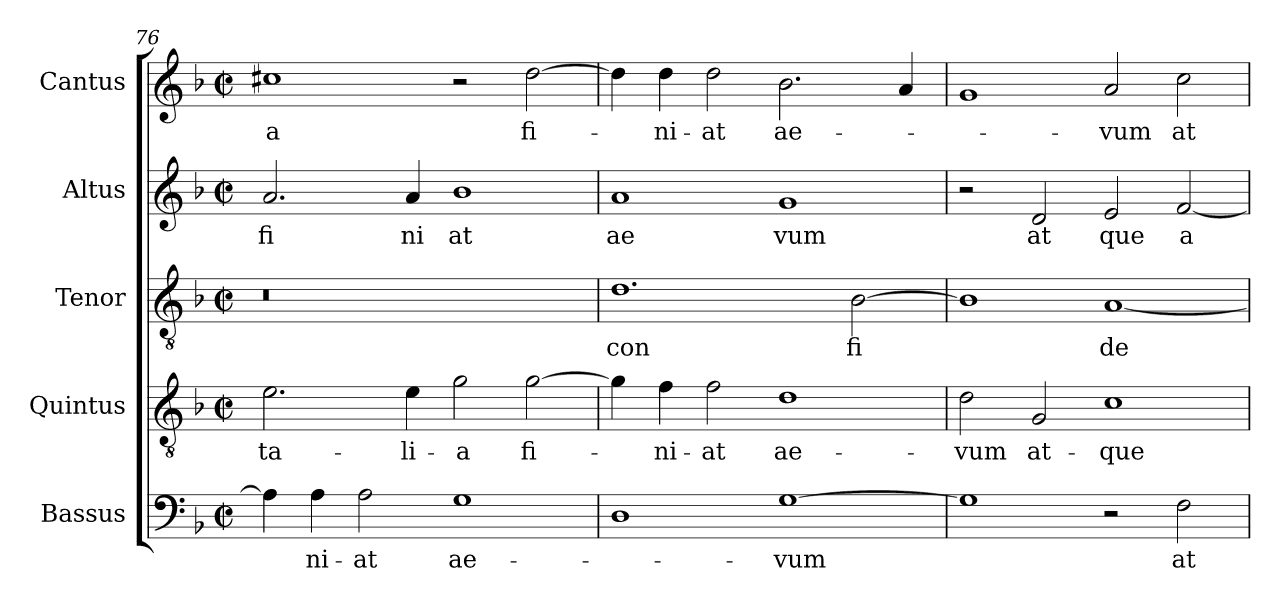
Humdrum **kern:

**kern	**text	**kern	**text	**kern	**text	**kern	**text	**kern	**text
*part5	*part5	*part4	*part4	*part3	*part3	*part2	*part2	*part1	*part1
*staff5	*staff5	*staff4	*staff4	*staff3	*staff3	*staff2	*staff2	*staff1	*staff1
*I"Bassus	*	*I"Quintus	*	*I"Tenor	*	*I"Altus	*	*I"Cantus	*
*clefF4	*	*clefGv2	*	*clefGv2	*	*clefG2	*	*clefG2	*
*k[b-]	*	*k[b-]	*	*k[b-]	*	*k[b-]	*	*k[b-]	*
*F:	*	*F:	*	*F:	*	*F:	*	*F:	*
*M2/2	*	*M2/2	*	*M2/2	*	*M2/2	*	*M2/2	*
*met(c|)	*	*met(c|)	*	*met(c|)	*	*met(c|)	*	*met(c|)	*
=76	=76	=76	=76	=76	=76	=76	=76	=76	=76
!	!	!	!LO:LY:b:cj	!	!	!	!LO:LY:b:cj	!	!LO:LY:b:cj
4A\]	.	2.e\	-ta-	0r	.	2.a/	fi	1cc#X	-a
!	!LO:LY:b:cj	!	!	!	!	!	!	!	!
4A\	-ni-	.	.	.	.	.	.	.	.
!	!LO:LY:b:cj	!	!	!	!	!	!	!	!
2A\	-at	.	.	.	.	.	.	.	.
!	!	!	!LO:LY:b:cj	!	!	!	!LO:LY:b:cj	!	!
.	.	4e\	-li-	.	.	4a/	ni	.	.
!	!LO:LY:b:cj	!	!LO:LY:b:cj	!	!	!	!LO:LY:b:cj	!	!
1G	ae-	2g\	-a	.	.	1b-	at	2r	.
!	!	!	!LO:LY:b:cj	!	!	!	!	!	!LO:LY:b:cj
.	.	[>2g\	fi-	.	.	.	.	[>2dd\	fi-
=77	=77	=77	=77	=77	=77	=77	=77	=77	=77
!	!	!	!	!	!LO:LY:b:cj	!	!LO:LY:b:cj	!	!
1D	.	4g\]	.	1.d	con	1a	ae	4dd\]	.
!	!	!	!LO:LY:b:cj	!	!	!	!	!	!LO:LY:b:cj
.	.	4f\	-ni-	.	.	.	.	4dd\	-ni-
!	!	!	!LO:LY:b:cj	!	!	!	!	!	!LO:LY:b:cj
.	.	2f\	-at	.	.	.	.	2dd\	-at
!	!LO:LY:b	!	!LO:LY:b:cj	!	!	!	!LO:LY:b:cj	!	!LO:LY:b:cj
[>1G	-vum	1d	ae-	.	.	1g	vum	2.b-\	ae-
!	!	!	!	!	!LO:LY:b:cj	!	!	!	!
.	.	.	.	[>2B-\	fi	.	.	.	.
.	.	.	.	.	.	.	.	4a/	.
=78	=78	=78	=78	=78	=78	=78	=78	=78	=78
!	!	!	!LO:LY:b:cj	!	!	!	!	!	!
1G]	.	2d\	-vum	1B-]	.	2r	.	1g	.
!	!	!	!LO:LY:b:cj	!	!	!	!LO:LY:b:cj	!	!
.	.	2G/	at-	.	.	2d/	at	.	.
!	!	!	!LO:LY:b:cj	!	!LO:LY:b:cj	!	!LO:LY:b:cj	!	!LO:LY:b:cj
2r	.	1c	-que	[<1A	de	2e/	que	2a/	-vum
!	!LO:LY:b:cj	!	!	!	!	!	!LO:LY:b:cj	!	!LO:LY:b:cj
2F\	at-	.	.	.	.	[<2f/	a	2cc\	at-
=	=	=	=	=	=	=	=	=	=
*-	*-	*-	*-	*-	*-	*-	*-	*-	*-
